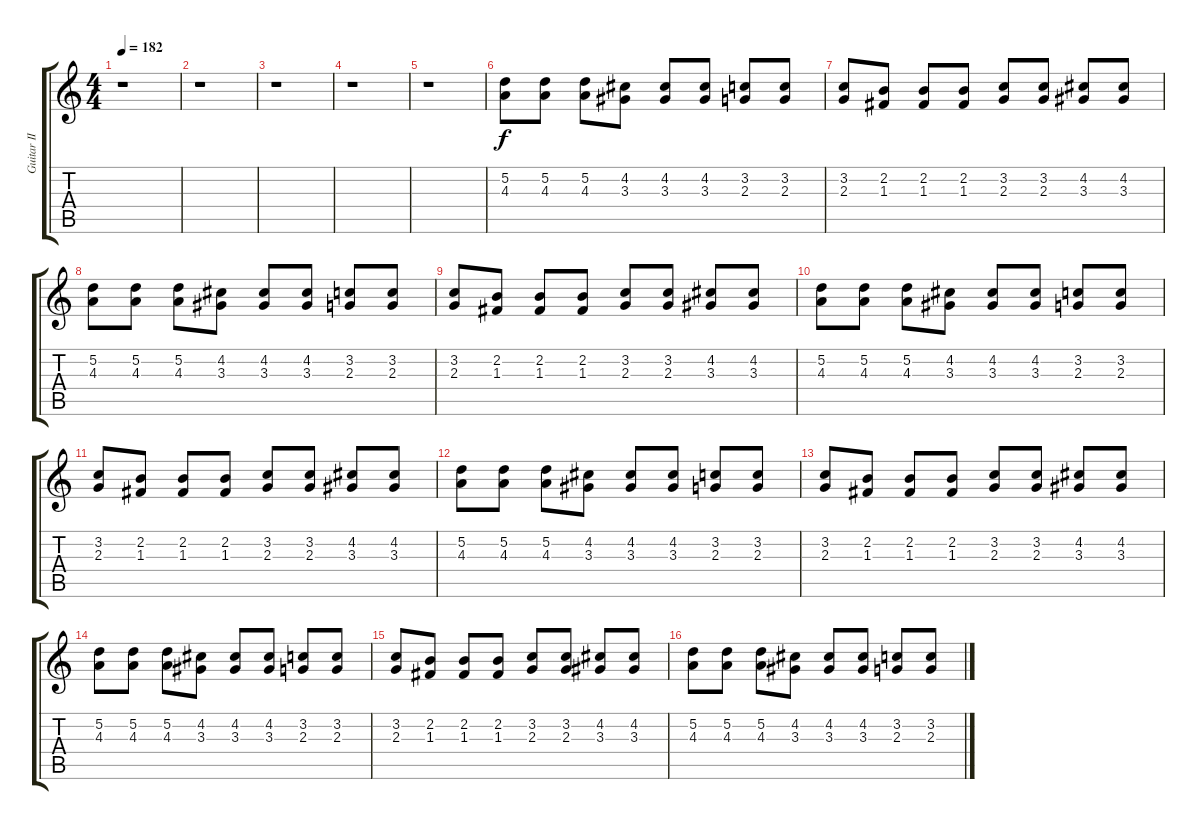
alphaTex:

\track ("Guitar II" "Guitar II") {instrument overdrivenguitar}
\staff {score tabs}
\tuning (D4 A3 F3 C3 G2 D2) {hide}
\ts (4 4)
\tempo 182
\clef g2
\ks c
r.1{dy f instrument overdrivenguitar} |
r.1 |
r.1 |
r.1 |
r.1 |
(5.2 4.3).8 (5.2 4.3).8 (5.2 4.3).8 (4.2 3.3).8 (4.2 3.3).8 (4.2 3.3).8 (3.2 2.3).8 (3.2 2.3).8 |
(3.2 2.3).8 (2.2 1.3).8 (2.2 1.3).8 (2.2 1.3).8 (3.2 2.3).8 (3.2 2.3).8 (4.2 3.3).8 (4.2 3.3).8 |
(5.2 4.3).8 (5.2 4.3).8 (5.2 4.3).8 (4.2 3.3).8 (4.2 3.3).8 (4.2 3.3).8 (3.2 2.3).8 (3.2 2.3).8 |
(3.2 2.3).8 (2.2 1.3).8 (2.2 1.3).8 (2.2 1.3).8 (3.2 2.3).8 (3.2 2.3).8 (4.2 3.3).8 (4.2 3.3).8 |
(5.2 4.3).8 (5.2 4.3).8 (5.2 4.3).8 (4.2 3.3).8 (4.2 3.3).8 (4.2 3.3).8 (3.2 2.3).8 (3.2 2.3).8 |
(3.2 2.3).8 (2.2 1.3).8 (2.2 1.3).8 (2.2 1.3).8 (3.2 2.3).8 (3.2 2.3).8 (4.2 3.3).8 (4.2 3.3).8 |
(5.2 4.3).8 (5.2 4.3).8 (5.2 4.3).8 (4.2 3.3).8 (4.2 3.3).8 (4.2 3.3).8 (3.2 2.3).8 (3.2 2.3).8 |
(3.2 2.3).8 (2.2 1.3).8 (2.2 1.3).8 (2.2 1.3).8 (3.2 2.3).8 (3.2 2.3).8 (4.2 3.3).8 (4.2 3.3).8 |
(5.2 4.3).8 (5.2 4.3).8 (5.2 4.3).8 (4.2 3.3).8 (4.2 3.3).8 (4.2 3.3).8 (3.2 2.3).8 (3.2 2.3).8 |
(3.2 2.3).8 (2.2 1.3).8 (2.2 1.3).8 (2.2 1.3).8 (3.2 2.3).8 (3.2 2.3).8 (4.2 3.3).8 (4.2 3.3).8 |
(5.2 4.3).8 (5.2 4.3).8 (5.2 4.3).8 (4.2 3.3).8 (4.2 3.3).8 (4.2 3.3).8 (3.2 2.3).8 (3.2 2.3).8
